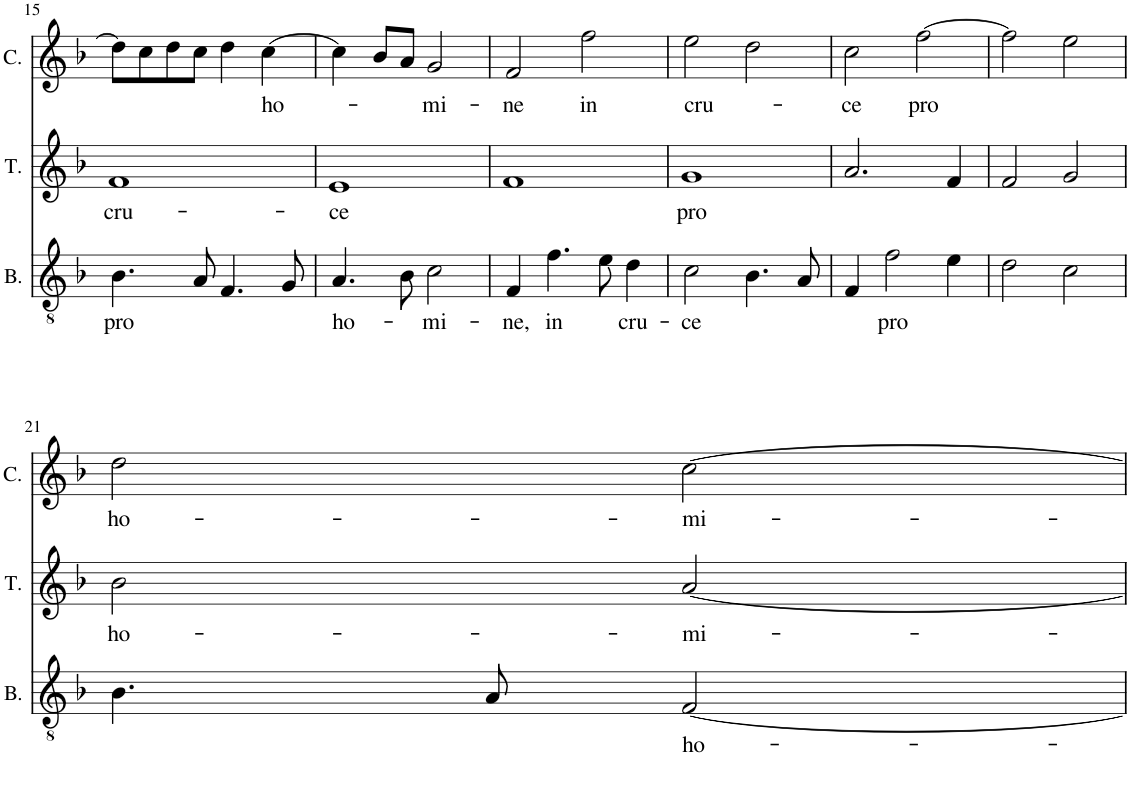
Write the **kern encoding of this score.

**kern	**text	**kern	**text	**kern	**text
*part3	*part3	*part2	*part2	*part1	*part1
*staff3	*staff3	*staff2	*staff2	*staff1	*staff1
*I"Bassus	*	*I"Tenor	*	*I"Cantus	*
*I'B.	*	*I'T.	*	*I'C.	*
!!LO:PB:g=z
*clefGv2	*	*clefG2	*	*clefG2	*
*k[b-]	*	*k[b-]	*	*k[b-]	*
*M2/2	*	*M2/2	*	*M2/2	*
*met(c|)	*	*met(c|)	*	*met(c|)	*
=15	=15	=15	=15	=15	=15
!	!LO:LY:b	!	!LO:LY:b	!	!
4.B-\	pro	1f	cru-	8dd\L]	.
.	.	.	.	8cc\	.
.	.	.	.	8dd\	.
8A/	.	.	.	8cc\J	.
4.F/	.	.	.	4dd\	.
!	!	!	!	!	!LO:LY:b
.	.	.	.	[4cc\	ho-
8G/	.	.	.	.	.
=16	=16	=16	=16	=16	=16
!	!LO:LY:b	!	!LO:LY:b	!	!
4.A/	ho-	1e	-ce	4cc\]	.
.	.	.	.	8b-/L	.
8B-\	.	.	.	8a/J	.
!	!LO:LY:b	!	!	!	!LO:LY:b
2c\	-mi-	.	.	2g/	-mi-
=17	=17	=17	=17	=17	=17
!	!LO:LY:b	!	!	!	!LO:LY:b
4F/	-ne,	1f	.	2f/	-ne
!	!LO:LY:b	!	!	!	!
4.f\	in	.	.	.	.
!	!	!	!	!	!LO:LY:b
.	.	.	.	2ff\	in
8e\	.	.	.	.	.
!	!LO:LY:b	!	!	!	!
4d\	cru-	.	.	.	.
=18	=18	=18	=18	=18	=18
!	!LO:LY:b	!	!LO:LY:b	!	!LO:LY:b
2c\	-ce	1g	pro	2ee\	cru-
4.B-\	.	.	.	2dd\	.
8A/	.	.	.	.	.
=19	=19	=19	=19	=19	=19
!	!	!	!	!	!LO:LY:b
4F/	.	2.a/	.	2cc\	-ce
!	!LO:LY:b	!	!	!	!
2f\	pro	.	.	.	.
!	!	!	!	!	!LO:LY:b
.	.	.	.	[2ff\	pro
4e\	.	4f/	.	.	.
=20	=20	=20	=20	=20	=20
2d\	.	2f/	.	2ff\]	.
2c\	.	2g/	.	2ee\	.
!!LO:LB:g=z
=21	=21	=21	=21	=21	=21
!	!	!	!LO:LY:b	!	!LO:LY:b
4.B-\	.	2b-\	ho-	2dd\	ho-
8A/	.	.	.	.	.
!	!LO:LY:b	!	!LO:LY:b	!	!LO:LY:b
[2F/	ho-	[2a/	-mi-	[2cc\	-mi-
=	=	=	=	=	=
*-	*-	*-	*-	*-	*-
